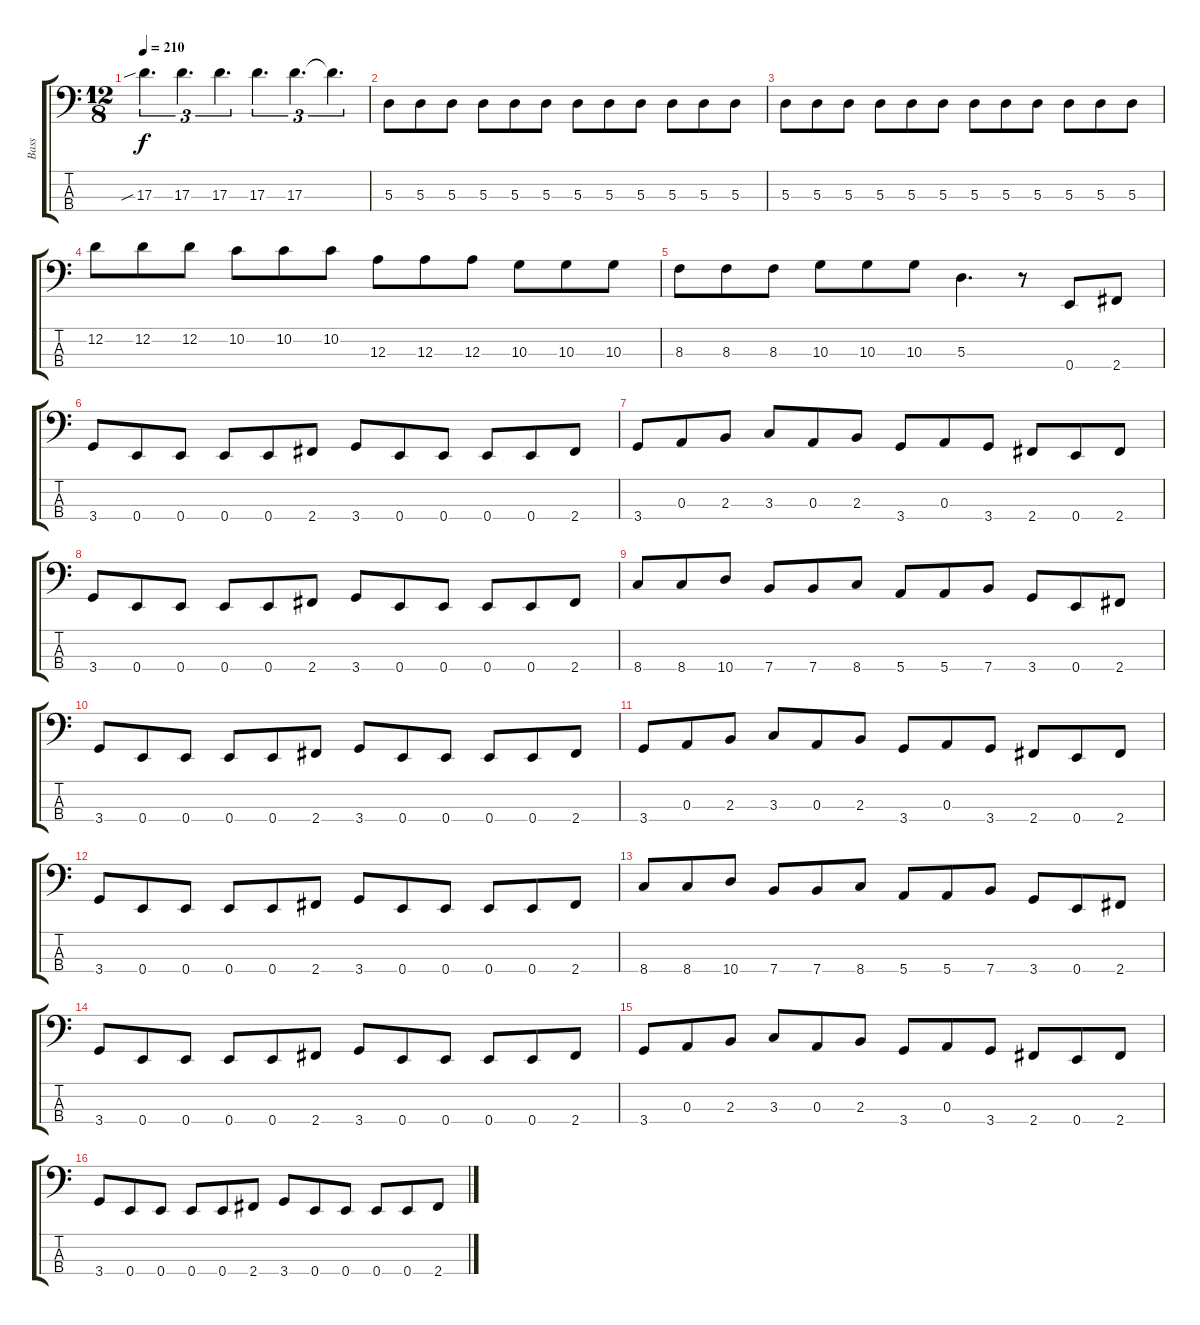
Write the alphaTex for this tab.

\track ("Bass" "Bass") {instrument electricbassfinger}
\staff {score tabs}
\tuning (G2 D2 A1 E1) {hide}
\ts (12 8)
\tempo 210
\clef f4
\ks c
17.3{sib}.4{d tu (3 2) dy f} 17.3.4{d tu (3 2)} 17.3.4{d tu (3 2)} 17.3.4{d tu (3 2)} 17.3.4{d tu (3 2)} 17.3{t}.4{d tu (3 2)} |
5.3.8 5.3.8 5.3.8 5.3.8 5.3.8 5.3.8 5.3.8 5.3.8 5.3.8 5.3.8 5.3.8 5.3.8 |
5.3.8 5.3.8 5.3.8 5.3.8 5.3.8 5.3.8 5.3.8 5.3.8 5.3.8 5.3.8 5.3.8 5.3.8 |
12.2.8 12.2.8 12.2.8 10.2.8 10.2.8 10.2.8 12.3.8 12.3.8 12.3.8 10.3.8 10.3.8 10.3.8 |
8.3.8 8.3.8 8.3.8 10.3.8 10.3.8 10.3.8 5.3.4{d} r.8 0.4.8 2.4.8 |
3.4.8 0.4.8 0.4.8 0.4.8 0.4.8 2.4.8 3.4.8 0.4.8 0.4.8 0.4.8 0.4.8 2.4.8 |
3.4.8 0.3.8 2.3.8 3.3.8 0.3.8 2.3.8 3.4.8 0.3.8 3.4.8 2.4.8 0.4.8 2.4.8 |
3.4.8 0.4.8 0.4.8 0.4.8 0.4.8 2.4.8 3.4.8 0.4.8 0.4.8 0.4.8 0.4.8 2.4.8 |
8.4.8 8.4.8 10.4.8 7.4.8 7.4.8 8.4.8 5.4.8 5.4.8 7.4.8 3.4.8 0.4.8 2.4.8 |
3.4.8 0.4.8 0.4.8 0.4.8 0.4.8 2.4.8 3.4.8 0.4.8 0.4.8 0.4.8 0.4.8 2.4.8 |
3.4.8 0.3.8 2.3.8 3.3.8 0.3.8 2.3.8 3.4.8 0.3.8 3.4.8 2.4.8 0.4.8 2.4.8 |
3.4.8 0.4.8 0.4.8 0.4.8 0.4.8 2.4.8 3.4.8 0.4.8 0.4.8 0.4.8 0.4.8 2.4.8 |
8.4.8 8.4.8 10.4.8 7.4.8 7.4.8 8.4.8 5.4.8 5.4.8 7.4.8 3.4.8 0.4.8 2.4.8 |
3.4.8 0.4.8 0.4.8 0.4.8 0.4.8 2.4.8 3.4.8 0.4.8 0.4.8 0.4.8 0.4.8 2.4.8 |
3.4.8 0.3.8 2.3.8 3.3.8 0.3.8 2.3.8 3.4.8 0.3.8 3.4.8 2.4.8 0.4.8 2.4.8 |
3.4.8 0.4.8 0.4.8 0.4.8 0.4.8 2.4.8 3.4.8 0.4.8 0.4.8 0.4.8 0.4.8 2.4.8
